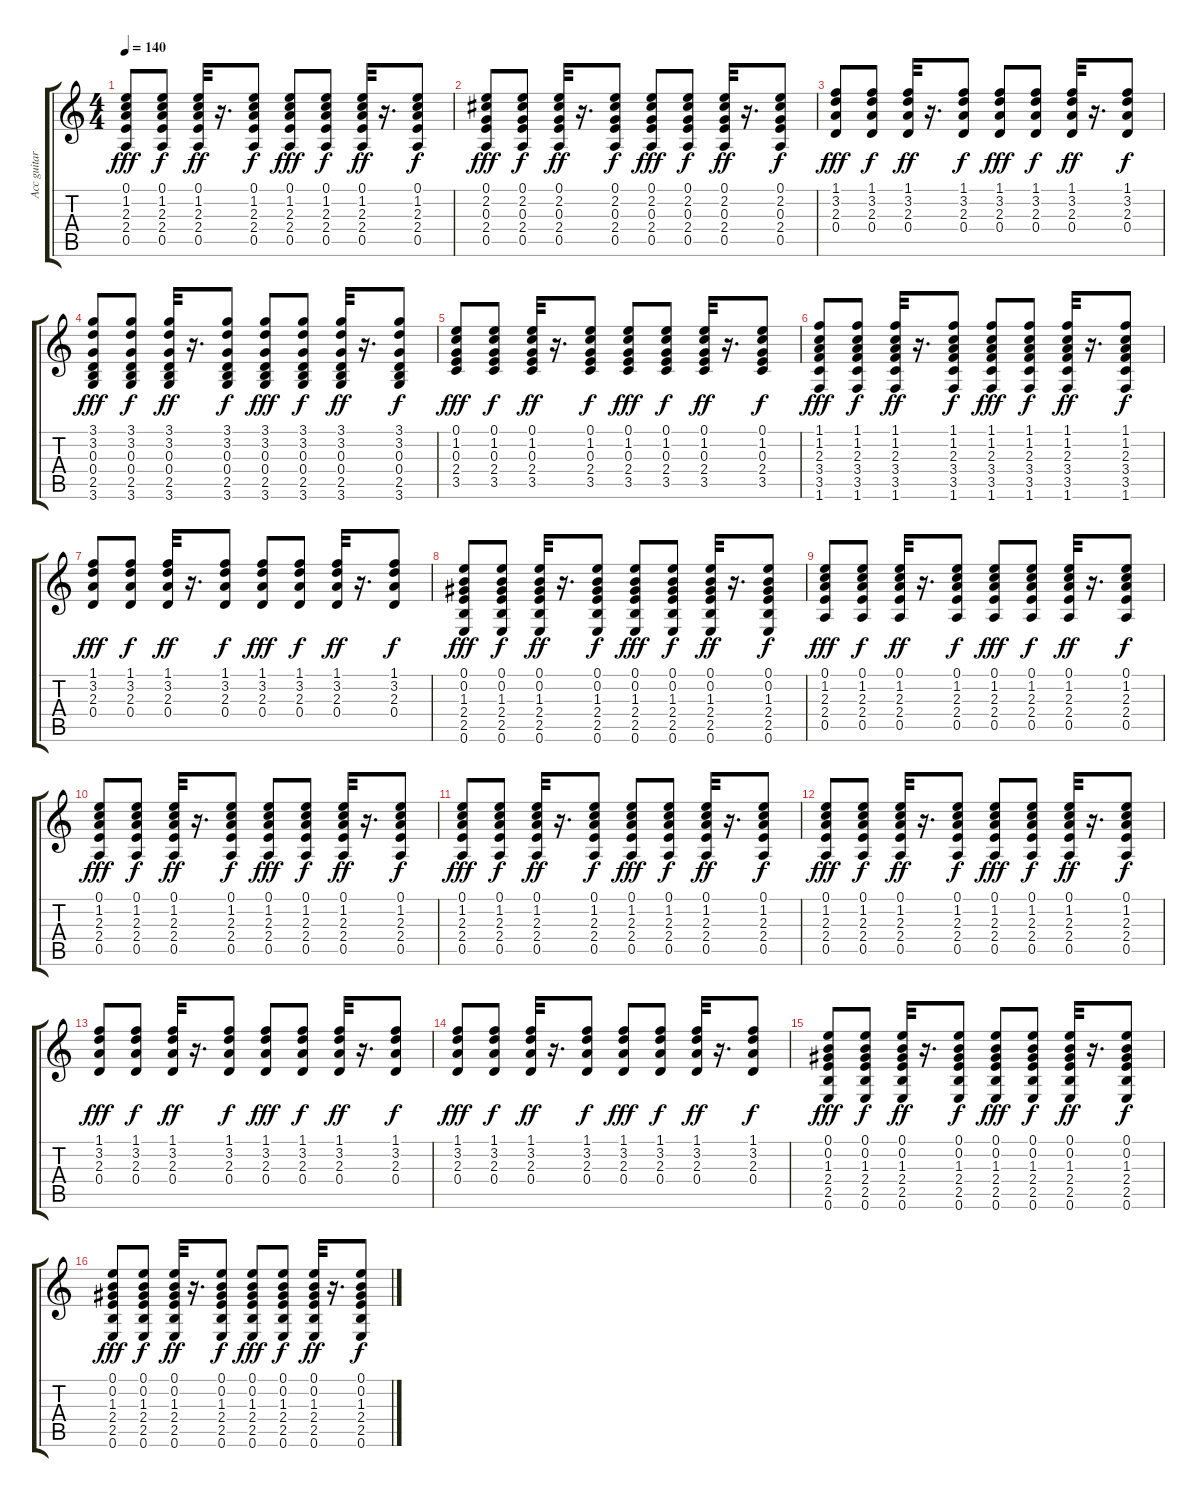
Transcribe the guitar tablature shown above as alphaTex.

\track ("Acc guitar" "Acc guitar") {instrument acousticguitarsteel}
\staff {score tabs}
\tuning (E4 B3 G3 D3 A2 E2) {hide}
\ts (4 4)
\tempo 140
\clef g2
\ks c
(0.1 1.2 2.3 2.4 0.5).8{dy fff} (0.1 1.2 2.3 2.4 0.5).8{dy f} (0.1 1.2 2.3 2.4 0.5).32{dy ff} r.16{d} (0.1 1.2 2.3 2.4 0.5).8{dy f} (0.1 1.2 2.3 2.4 0.5).8{dy fff} (0.1 1.2 2.3 2.4 0.5).8{dy f} (0.1 1.2 2.3 2.4 0.5).32{dy ff} r.16{d} (0.1 1.2 2.3 2.4 0.5).8{dy f} |
(0.1 2.2 0.3 2.4 0.5).8{dy fff} (0.1 2.2 0.3 2.4 0.5).8{dy f} (0.1 2.2 0.3 2.4 0.5).32{dy ff} r.16{d} (0.1 2.2 0.3 2.4 0.5).8{dy f} (0.1 2.2 0.3 2.4 0.5).8{dy fff} (0.1 2.2 0.3 2.4 0.5).8{dy f} (0.1 2.2 0.3 2.4 0.5).32{dy ff} r.16{d} (0.1 2.2 0.3 2.4 0.5).8{dy f} |
(1.1 3.2 2.3 0.4).8{dy fff} (1.1 3.2 2.3 0.4).8{dy f} (1.1 3.2 2.3 0.4).32{dy ff} r.16{d} (1.1 3.2 2.3 0.4).8{dy f} (1.1 3.2 2.3 0.4).8{dy fff} (1.1 3.2 2.3 0.4).8{dy f} (1.1 3.2 2.3 0.4).32{dy ff} r.16{d} (1.1 3.2 2.3 0.4).8{dy f} |
(3.1 3.2 0.3 0.4 2.5 3.6).8{dy fff} (3.1 3.2 0.3 0.4 2.5 3.6).8{dy f} (3.1 3.2 0.3 0.4 2.5 3.6).32{dy ff} r.16{d} (3.1 3.2 0.3 0.4 2.5 3.6).8{dy f} (3.1 3.2 0.3 0.4 2.5 3.6).8{dy fff} (3.1 3.2 0.3 0.4 2.5 3.6).8{dy f} (3.1 3.2 0.3 0.4 2.5 3.6).32{dy ff} r.16{d} (3.1 3.2 0.3 0.4 2.5 3.6).8{dy f} |
(0.1 1.2 0.3 2.4 3.5).8{dy fff} (0.1 1.2 0.3 2.4 3.5).8{dy f} (0.1 1.2 0.3 2.4 3.5).32{dy ff} r.16{d} (0.1 1.2 0.3 2.4 3.5).8{dy f} (0.1 1.2 0.3 2.4 3.5).8{dy fff} (0.1 1.2 0.3 2.4 3.5).8{dy f} (0.1 1.2 0.3 2.4 3.5).32{dy ff} r.16{d} (0.1 1.2 0.3 2.4 3.5).8{dy f} |
(1.1 1.2 2.3 3.4 3.5 1.6).8{dy fff} (1.1 1.2 2.3 3.4 3.5 1.6).8{dy f} (1.1 1.2 2.3 3.4 3.5 1.6).32{dy ff} r.16{d} (1.1 1.2 2.3 3.4 3.5 1.6).8{dy f} (1.1 1.2 2.3 3.4 3.5 1.6).8{dy fff} (1.1 1.2 2.3 3.4 3.5 1.6).8{dy f} (1.1 1.2 2.3 3.4 3.5 1.6).32{dy ff} r.16{d} (1.1 1.2 2.3 3.4 3.5 1.6).8{dy f} |
(1.1 3.2 2.3 0.4).8{dy fff} (1.1 3.2 2.3 0.4).8{dy f} (1.1 3.2 2.3 0.4).32{dy ff} r.16{d} (1.1 3.2 2.3 0.4).8{dy f} (1.1 3.2 2.3 0.4).8{dy fff} (1.1 3.2 2.3 0.4).8{dy f} (1.1 3.2 2.3 0.4).32{dy ff} r.16{d} (1.1 3.2 2.3 0.4).8{dy f} |
(0.1 0.2 1.3 2.4 2.5 0.6).8{dy fff} (0.1 0.2 1.3 2.4 2.5 0.6).8{dy f} (0.1 0.2 1.3 2.4 2.5 0.6).32{dy ff} r.16{d} (0.1 0.2 1.3 2.4 2.5 0.6).8{dy f} (0.1 0.2 1.3 2.4 2.5 0.6).8{dy fff} (0.1 0.2 1.3 2.4 2.5 0.6).8{dy f} (0.1 0.2 1.3 2.4 2.5 0.6).32{dy ff} r.16{d} (0.1 0.2 1.3 2.4 2.5 0.6).8{dy f} |
(0.1 1.2 2.3 2.4 0.5).8{dy fff} (0.1 1.2 2.3 2.4 0.5).8{dy f} (0.1 1.2 2.3 2.4 0.5).32{dy ff} r.16{d} (0.1 1.2 2.3 2.4 0.5).8{dy f} (0.1 1.2 2.3 2.4 0.5).8{dy fff} (0.1 1.2 2.3 2.4 0.5).8{dy f} (0.1 1.2 2.3 2.4 0.5).32{dy ff} r.16{d} (0.1 1.2 2.3 2.4 0.5).8{dy f} |
(0.1 1.2 2.3 2.4 0.5).8{dy fff} (0.1 1.2 2.3 2.4 0.5).8{dy f} (0.1 1.2 2.3 2.4 0.5).32{dy ff} r.16{d} (0.1 1.2 2.3 2.4 0.5).8{dy f} (0.1 1.2 2.3 2.4 0.5).8{dy fff} (0.1 1.2 2.3 2.4 0.5).8{dy f} (0.1 1.2 2.3 2.4 0.5).32{dy ff} r.16{d} (0.1 1.2 2.3 2.4 0.5).8{dy f} |
(0.1 1.2 2.3 2.4 0.5).8{dy fff} (0.1 1.2 2.3 2.4 0.5).8{dy f} (0.1 1.2 2.3 2.4 0.5).32{dy ff} r.16{d} (0.1 1.2 2.3 2.4 0.5).8{dy f} (0.1 1.2 2.3 2.4 0.5).8{dy fff} (0.1 1.2 2.3 2.4 0.5).8{dy f} (0.1 1.2 2.3 2.4 0.5).32{dy ff} r.16{d} (0.1 1.2 2.3 2.4 0.5).8{dy f} |
(0.1 1.2 2.3 2.4 0.5).8{dy fff} (0.1 1.2 2.3 2.4 0.5).8{dy f} (0.1 1.2 2.3 2.4 0.5).32{dy ff} r.16{d} (0.1 1.2 2.3 2.4 0.5).8{dy f} (0.1 1.2 2.3 2.4 0.5).8{dy fff} (0.1 1.2 2.3 2.4 0.5).8{dy f} (0.1 1.2 2.3 2.4 0.5).32{dy ff} r.16{d} (0.1 1.2 2.3 2.4 0.5).8{dy f} |
(1.1 3.2 2.3 0.4).8{dy fff} (1.1 3.2 2.3 0.4).8{dy f} (1.1 3.2 2.3 0.4).32{dy ff} r.16{d} (1.1 3.2 2.3 0.4).8{dy f} (1.1 3.2 2.3 0.4).8{dy fff} (1.1 3.2 2.3 0.4).8{dy f} (1.1 3.2 2.3 0.4).32{dy ff} r.16{d} (1.1 3.2 2.3 0.4).8{dy f} |
(1.1 3.2 2.3 0.4).8{dy fff} (1.1 3.2 2.3 0.4).8{dy f} (1.1 3.2 2.3 0.4).32{dy ff} r.16{d} (1.1 3.2 2.3 0.4).8{dy f} (1.1 3.2 2.3 0.4).8{dy fff} (1.1 3.2 2.3 0.4).8{dy f} (1.1 3.2 2.3 0.4).32{dy ff} r.16{d} (1.1 3.2 2.3 0.4).8{dy f} |
(0.1 0.2 1.3 2.4 2.5 0.6).8{dy fff} (0.1 0.2 1.3 2.4 2.5 0.6).8{dy f} (0.1 0.2 1.3 2.4 2.5 0.6).32{dy ff} r.16{d} (0.1 0.2 1.3 2.4 2.5 0.6).8{dy f} (0.1 0.2 1.3 2.4 2.5 0.6).8{dy fff} (0.1 0.2 1.3 2.4 2.5 0.6).8{dy f} (0.1 0.2 1.3 2.4 2.5 0.6).32{dy ff} r.16{d} (0.1 0.2 1.3 2.4 2.5 0.6).8{dy f} |
(0.1 0.2 1.3 2.4 2.5 0.6).8{dy fff} (0.1 0.2 1.3 2.4 2.5 0.6).8{dy f} (0.1 0.2 1.3 2.4 2.5 0.6).32{dy ff} r.16{d} (0.1 0.2 1.3 2.4 2.5 0.6).8{dy f} (0.1 0.2 1.3 2.4 2.5 0.6).8{dy fff} (0.1 0.2 1.3 2.4 2.5 0.6).8{dy f} (0.1 0.2 1.3 2.4 2.5 0.6).32{dy ff} r.16{d} (0.1 0.2 1.3 2.4 2.5 0.6).8{dy f}
